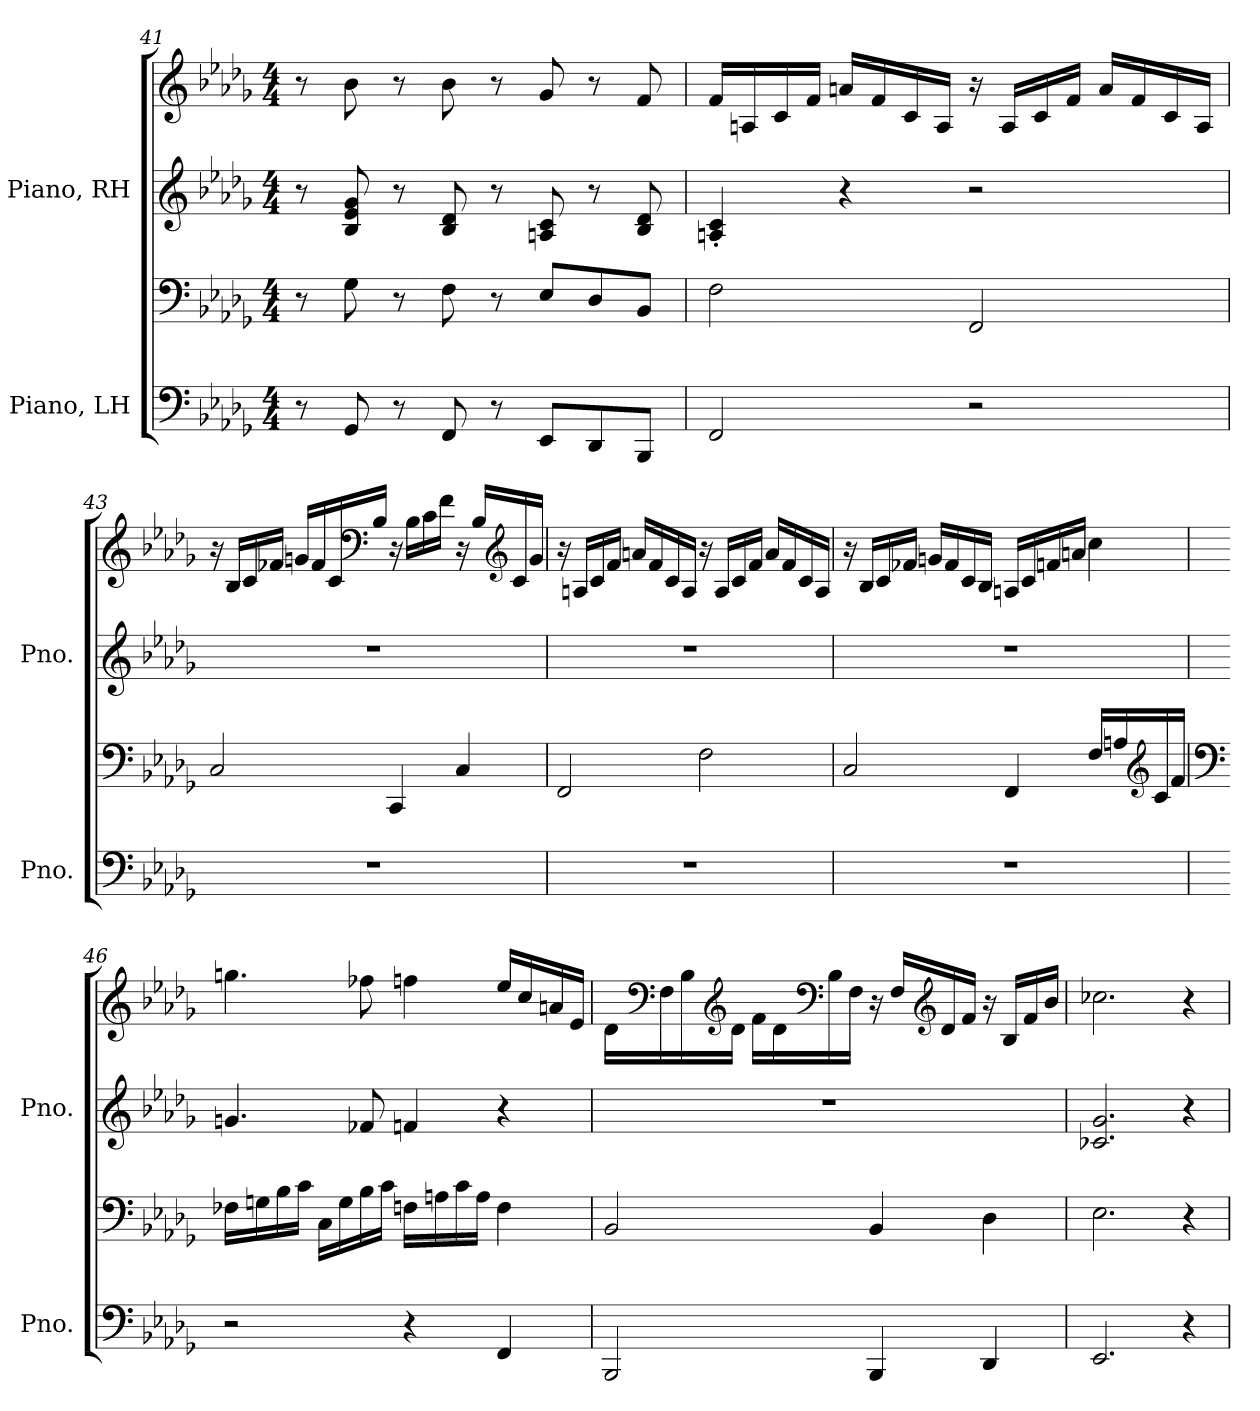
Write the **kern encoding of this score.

**kern	**kern	**kern	**kern
*part2	*part2	*part1	*part1
*staff4	*staff3	*staff2	*staff1
*I"Piano, LH	*	*I"Piano, RH	*
*I'Pno.	*	*I'Pno.	*
*clefF4	*clefF4	*clefG2	*clefG2
*k[b-e-a-d-g-]	*k[b-e-a-d-g-]	*k[b-e-a-d-g-]	*k[b-e-a-d-g-]
*M4/4	*M4/4	*M4/4	*M4/4
=41	=41	=41	=41
8r	8r	8r	8r
8GG-/	8G-\	8B-/ 8e-/ 8g-/	8b-\
8r	8r	8r	8r
8FF/	8F\	8B-/ 8d-/	8b-\
8r	8r	8r	8r
8EE-/L	8E-/L	8An/ 8c/	8g-/
8DD-/	8D-/	8r	8r
8BBB-/J	8BB-/J	8B-/ 8d-/	8f/
=42	=42	=42	=42
2FF/	2F\	4An/' 4c/'	16f/LL
.	.	.	16An/
.	.	.	16c/
.	.	.	16f/JJ
.	.	4r	16an/LL
.	.	.	16f/
.	.	.	16c/
.	.	.	16A/JJ
2r	2FF/	2r	16r
.	.	.	16A/LL
.	.	.	16c/
.	.	.	16f/JJ
.	.	.	16a/LL
.	.	.	16f/
.	.	.	16c/
.	.	.	16A/JJ
!!LO:LB:g=z
=43	=43	=43	=43
1r	2C/	1r	16r
.	.	.	16B-/LL
.	.	.	16c/
.	.	.	16f-X/JJ
.	.	.	16gn/LL
.	.	.	16f-/
.	.	.	16c/
*	*	*	*clefF4
.	.	.	16B-/JJ
.	4CC/	.	16r
.	.	.	16B-\LL
.	.	.	16c\
.	.	.	16f-\JJ
.	4C/	.	16r
.	.	.	16B-/LL
*	*	*	*clefG2
.	.	.	16c/
.	.	.	16g/JJ
=44	=44	=44	=44
1r	2FF/	1r	16r
.	.	.	16An/LL
.	.	.	16c/
.	.	.	16f/JJ
.	.	.	16an/LL
.	.	.	16f/
.	.	.	16c/
.	.	.	16A/JJ
.	2F\	.	16r
.	.	.	16A/LL
.	.	.	16c/
.	.	.	16f/JJ
.	.	.	16a/LL
.	.	.	16f/
.	.	.	16c/
.	.	.	16A/JJ
!!LO:LB:g=z
=45	=45	=45	=45
1r	2C/	1r	16r
.	.	.	16B-/LL
.	.	.	16c/
.	.	.	16f-X/JJ
.	.	.	16gn/LL
.	.	.	16f-/
.	.	.	16c/
.	.	.	16B-/JJ
.	4FF/	.	16An/LL
.	.	.	16c/
.	.	.	16fn/
.	.	.	16an/JJ
.	16F/LL	.	4cc\
.	16An/	.	.
*	*clefG2	*	*
.	16c/	.	.
.	16f/JJ	.	.
!!LO:PB:g=z
=46	=46	=46	=46
*	*clefF4	*	*
2r	16F-X\LL	4.gn/	4.ggn\
.	16Gn\	.	.
.	16B-\	.	.
.	16c\JJ	.	.
.	16C\LL	.	.
.	16G\	.	.
.	16B-\	8f-X/	8ff-X\
.	16c\JJ	.	.
4r	16Fn\LL	4fn/	4ffn\
.	16An\	.	.
.	16c\	.	.
.	16A\JJ	.	.
4FF/	4F\	4r	16ee-/LL
.	.	.	16cc/
.	.	.	16an/
.	.	.	16e-/JJ
=47	=47	=47	=47
2BBB-/	2BB-/	1r	16d-\LL
*	*	*	*clefF4
.	.	.	16F\
.	.	.	16B-\
*	*	*	*clefG2
.	.	.	16d-\JJ
.	.	.	16f\LL
.	.	.	16d-\
*	*	*	*clefF4
.	.	.	16B-\
.	.	.	16F\JJ
4BBB-/	4BB-/	.	16r
.	.	.	16F/LL
*	*	*	*clefG2
.	.	.	16d-/
.	.	.	16f/JJ
4DD-/	4D-\	.	16r
.	.	.	16B-/LL
.	.	.	16f/
.	.	.	16b-/JJ
!!LO:LB:g=z
=48	=48	=48	=48
2.EE-/	2.E-\	2.c-X/ 2.g-/	2.cc-X\
4r	4r	4r	4r
=	=	=	=
*-	*-	*-	*-
